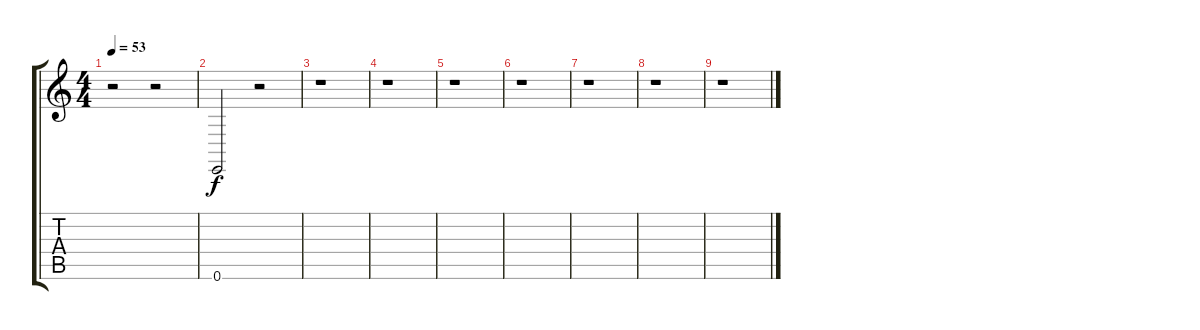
\track "" {instrument lead8bassandlead}
\staff {score tabs}
\tuning (E4 B3 G3 D3 A2 E2) {hide}
\ts (4 4)
\tempo 53
\clef g2
\ks c
r.2{dy f} r.2 |
0.6.2 r.2 |
r.1 |
r.1 |
r.1 |
r.1 |
r.1 |
r.1 |
r.1
